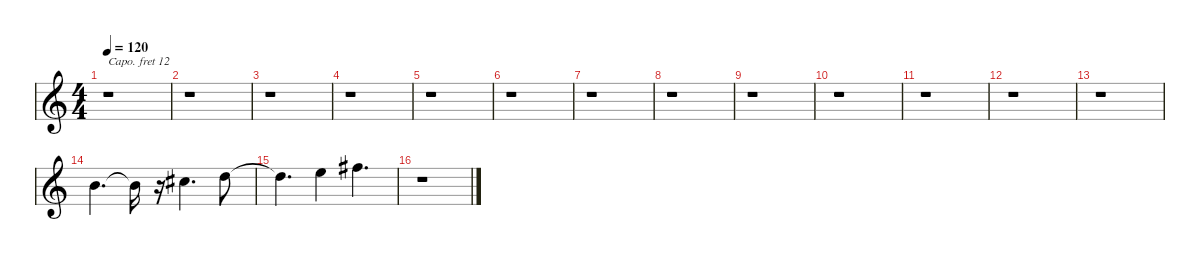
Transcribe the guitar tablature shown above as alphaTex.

\defaultSystemsLayout 4
\hideDynamics
\bracketExtendMode nobrackets
\singleTrackTrackNamePolicy hidden
\multiTrackTrackNamePolicy hidden
\firstSystemTrackNameMode fullname
\firstSystemTrackNameOrientation horizontal
\otherSystemsTrackNameOrientation horizontal
\track ("Synth 1/2" "pad.synth.") {instrument pad7halo}
\staff {score}
\capo 12
\tuning (Eb4 B3 Gb3 B2 Gb2 B1)
\ts (4 4)
\tempo 120
\clef g2
\ks c
r.1{dy f beam Down} |
r.1{beam Down} |
r.1{beam Down} |
r.1{beam Down} |
r.1{beam Down} |
r.1{beam Down} |
r.1{beam Down} |
r.1{beam Down} |
r.1{beam Down} |
r.1{beam Down} |
r.1{beam Down} |
r.1{beam Down} |
r.1{beam Down} |
0.2.4{d beam Down} 0.2{t}.16{beam Down} r.16{beam Down} 2.2{acc #}.4{d beam Down} 3.2.8{beam Down} |
3.2{t}.4{d beam Down} 1.1.4{beam Down} 3.1{acc #}.4{d beam Down} |
r.1{beam Down}
